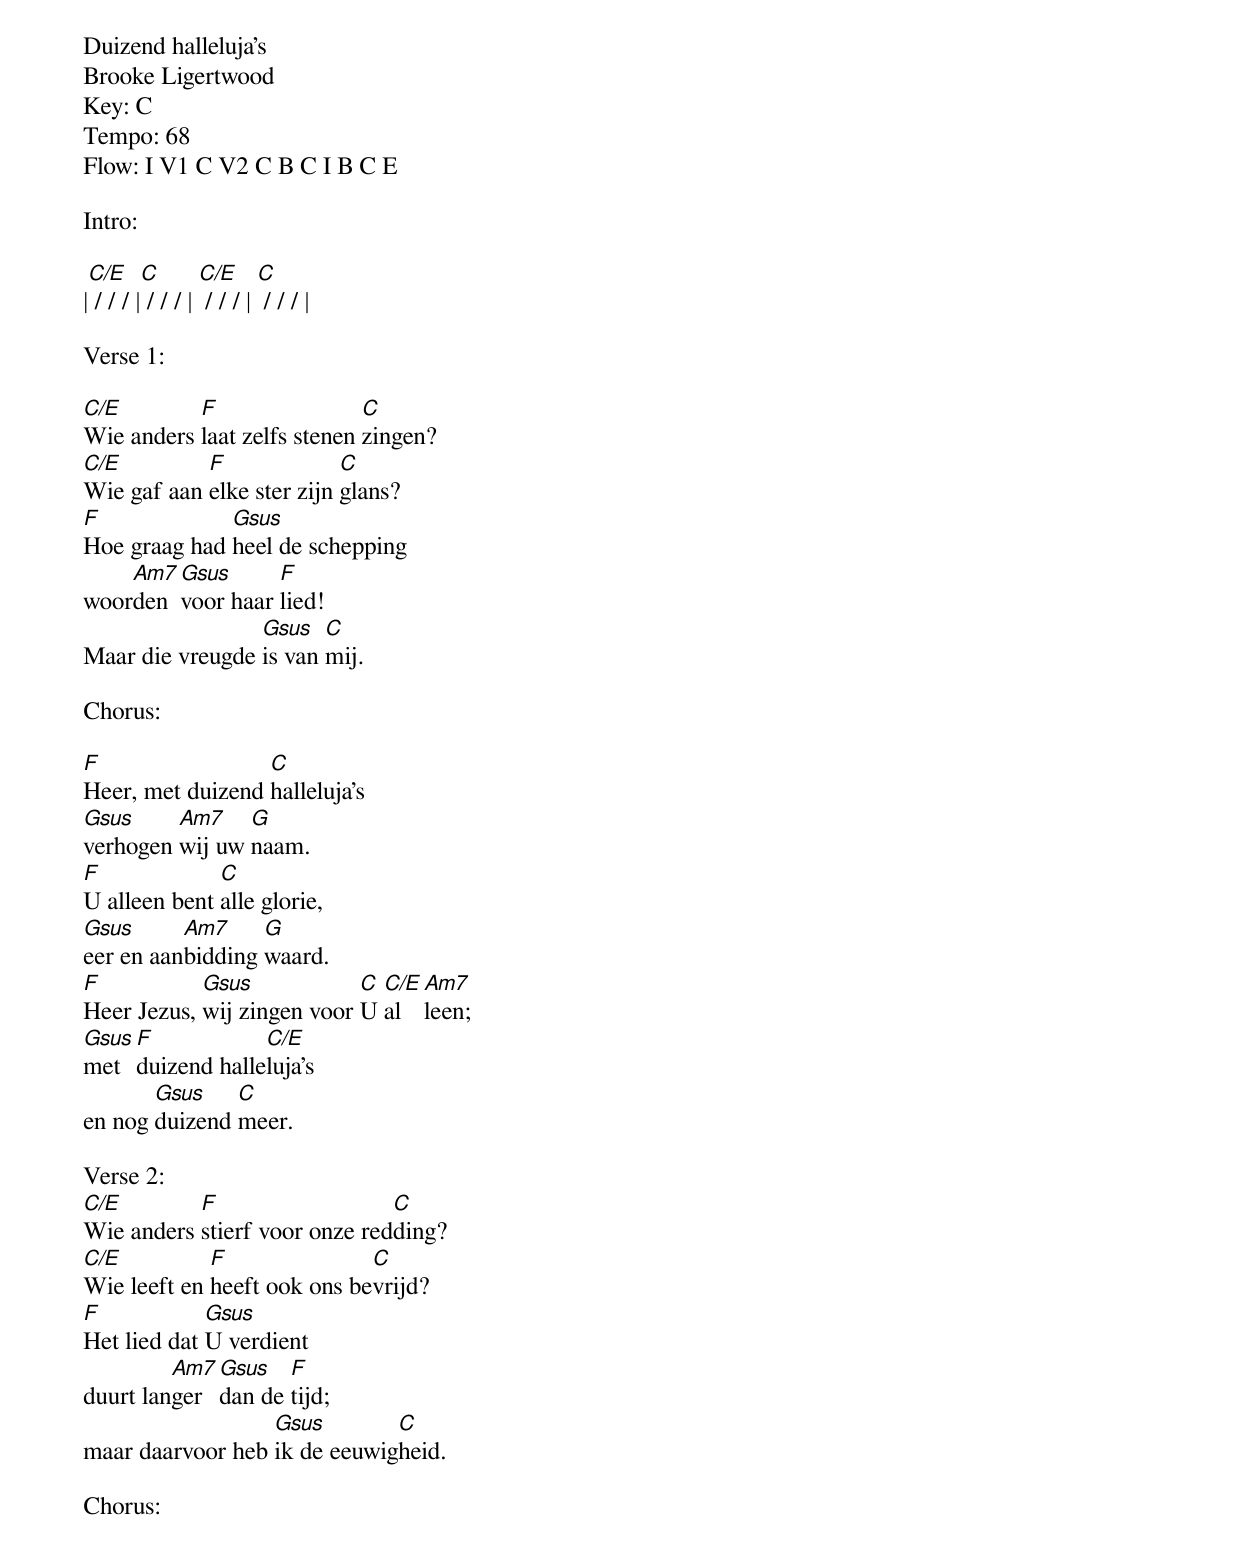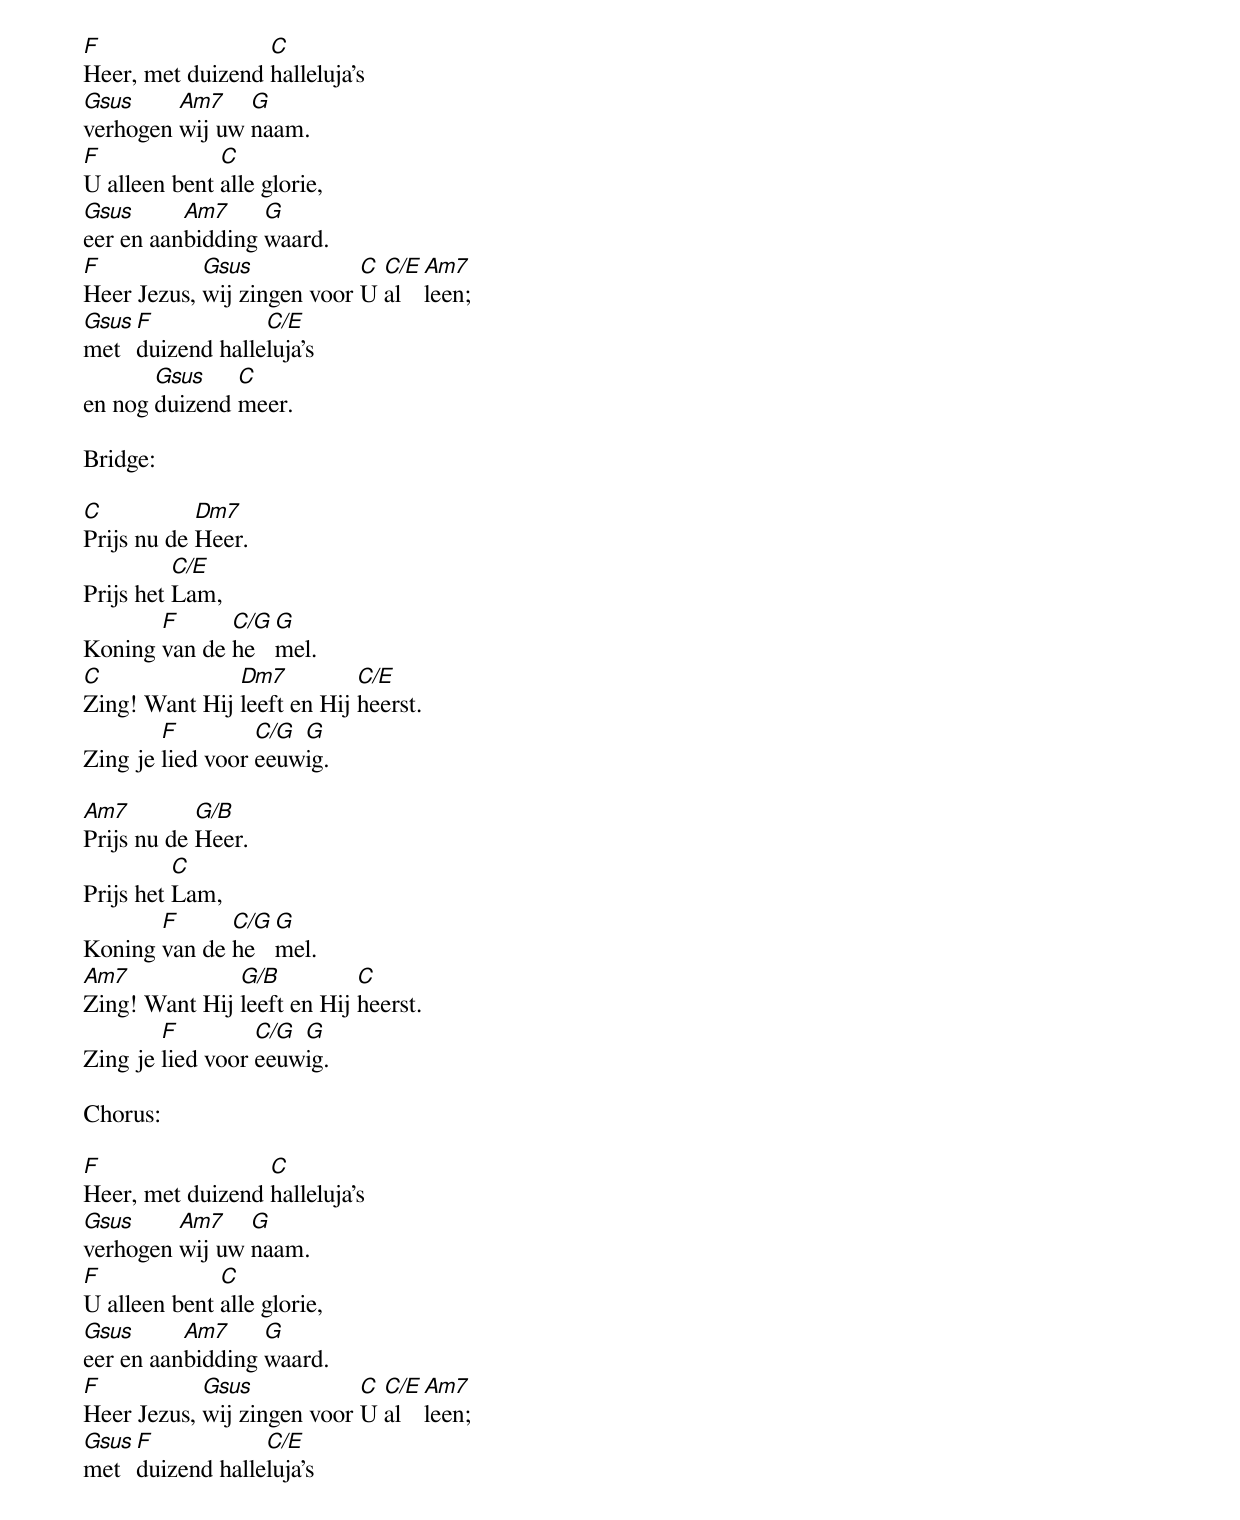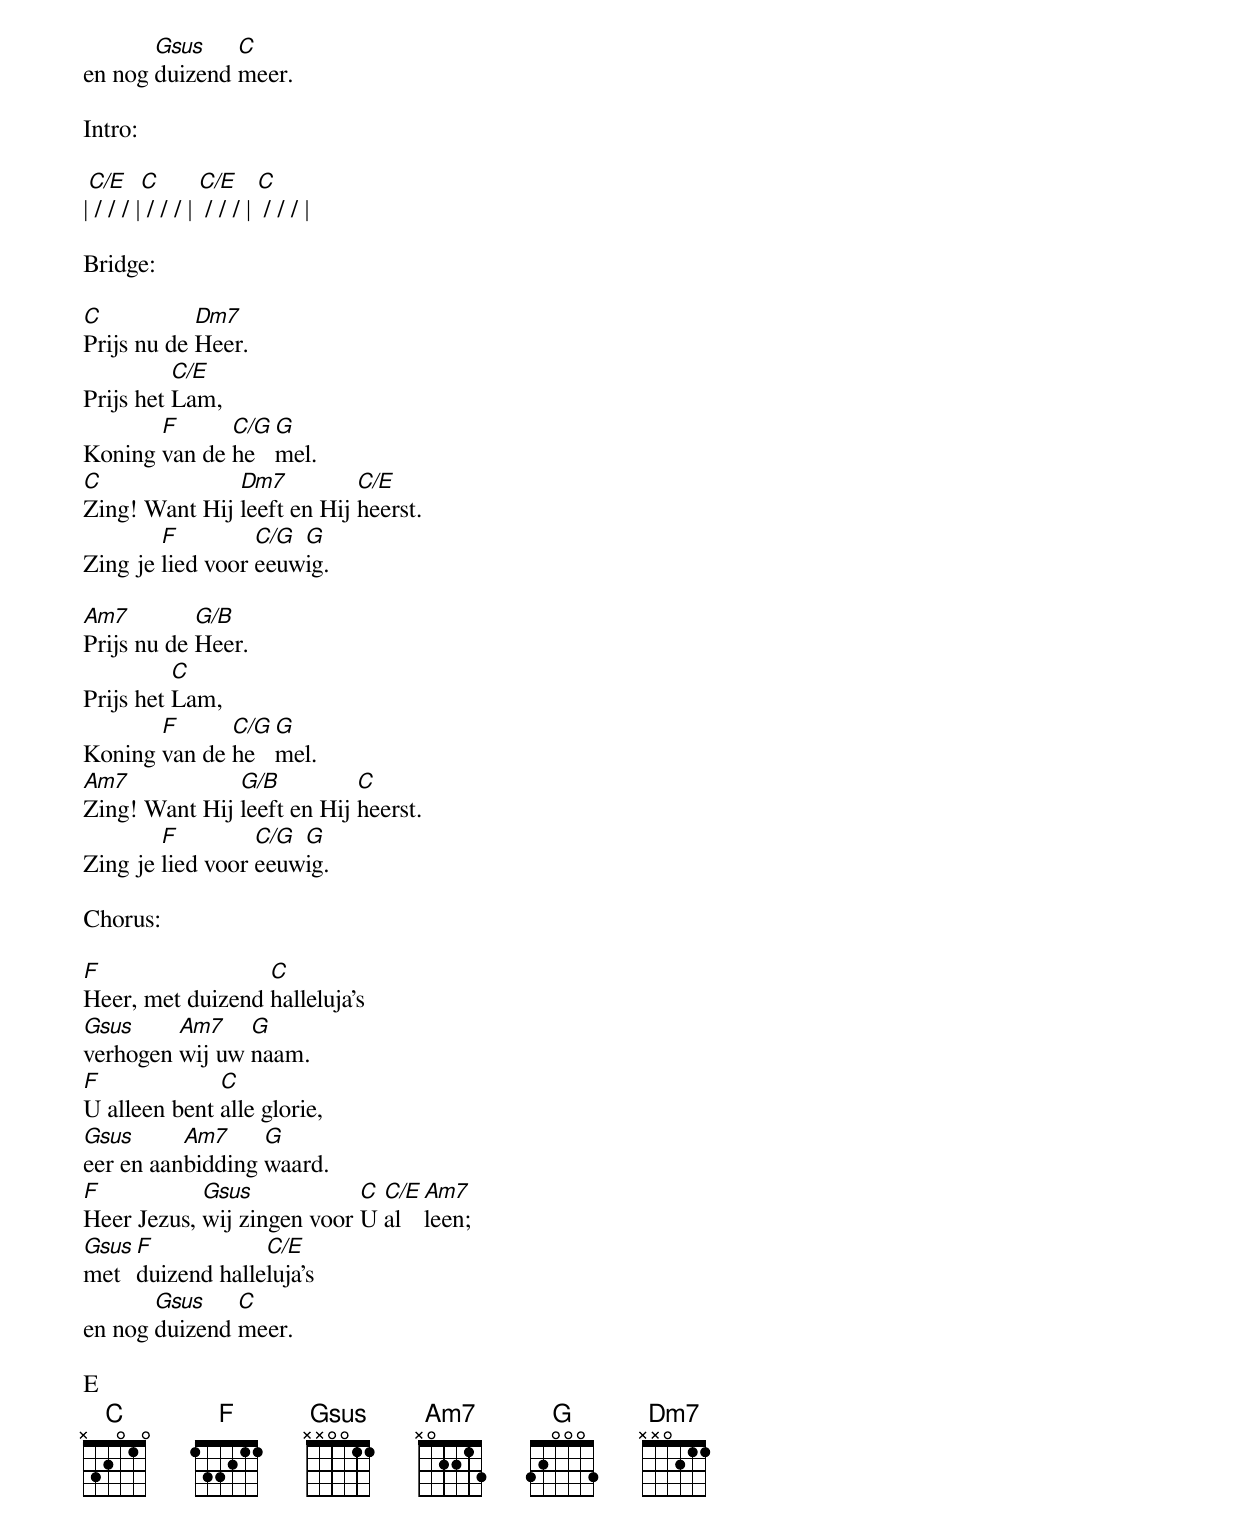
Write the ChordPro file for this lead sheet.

Duizend halleluja's
Brooke Ligertwood
Key: C
Tempo: 68
Flow: I V1 C V2 C B C I B C E

Intro:

|[C/E] / / / |[C] / / / | [C/E] / / / | [C] / / / |

Verse 1:

[C/E]Wie anders [F]laat zelfs stenen [C]zingen?
[C/E]Wie gaf aan [F]elke ster zijn [C]glans?
[F]Hoe graag had [Gsus]heel de schepping
woor[Am7]den [Gsus]voor haar [F]lied!
Maar die vreugde [Gsus]is van [C]mij.

Chorus:

[F]Heer, met duizend [C]halleluja’s
[Gsus]verhogen [Am7]wij uw [G]naam.
[F]U alleen bent [C]alle glorie,
[Gsus]eer en aan[Am7]bidding [G]waard.
[F]Heer Jezus, [Gsus]wij zingen voor [C]U [C/E]al[Am7]leen;
[Gsus]met [F]duizend halle[C/E]luja’s
en nog [Gsus]duizend [C]meer.

Verse 2:
[C/E]Wie anders [F]stierf voor onze red[C]ding?
[C/E]Wie leeft en [F]heeft ook ons be[C]vrijd?
[F]Het lied dat [Gsus]U verdient
duurt lan[Am7]ger [Gsus]dan de [F]tijd;
maar daarvoor heb [Gsus]ik de eeuwig[C]heid.

Chorus:

[F]Heer, met duizend [C]halleluja’s
[Gsus]verhogen [Am7]wij uw [G]naam.
[F]U alleen bent [C]alle glorie,
[Gsus]eer en aan[Am7]bidding [G]waard.
[F]Heer Jezus, [Gsus]wij zingen voor [C]U [C/E]al[Am7]leen;
[Gsus]met [F]duizend halle[C/E]luja’s
en nog [Gsus]duizend [C]meer.

Bridge:

[C]Prijs nu de [Dm7]Heer.
Prijs het [C/E]Lam,
Koning [F]van de [C/G]he[G]mel.
[C]Zing! Want Hij [Dm7]leeft en Hij [C/E]heerst.
Zing je [F]lied voor [C/G]eeuw[G]ig.

[Am7]Prijs nu de [G/B]Heer.
Prijs het [C]Lam,
Koning [F]van de [C/G]he[G]mel.
[Am7]Zing! Want Hij [G/B]leeft en Hij [C]heerst.
Zing je [F]lied voor [C/G]eeuw[G]ig.

Chorus:

[F]Heer, met duizend [C]halleluja’s
[Gsus]verhogen [Am7]wij uw [G]naam.
[F]U alleen bent [C]alle glorie,
[Gsus]eer en aan[Am7]bidding [G]waard.
[F]Heer Jezus, [Gsus]wij zingen voor [C]U [C/E]al[Am7]leen;
[Gsus]met [F]duizend halle[C/E]luja’s
en nog [Gsus]duizend [C]meer.

Intro:

|[C/E] / / / |[C] / / / | [C/E] / / / | [C] / / / |

Bridge:

[C]Prijs nu de [Dm7]Heer.
Prijs het [C/E]Lam,
Koning [F]van de [C/G]he[G]mel.
[C]Zing! Want Hij [Dm7]leeft en Hij [C/E]heerst.
Zing je [F]lied voor [C/G]eeuw[G]ig.

[Am7]Prijs nu de [G/B]Heer.
Prijs het [C]Lam,
Koning [F]van de [C/G]he[G]mel.
[Am7]Zing! Want Hij [G/B]leeft en Hij [C]heerst.
Zing je [F]lied voor [C/G]eeuw[G]ig.

Chorus:

[F]Heer, met duizend [C]halleluja’s
[Gsus]verhogen [Am7]wij uw [G]naam.
[F]U alleen bent [C]alle glorie,
[Gsus]eer en aan[Am7]bidding [G]waard.
[F]Heer Jezus, [Gsus]wij zingen voor [C]U [C/E]al[Am7]leen;
[Gsus]met [F]duizend halle[C/E]luja’s
en nog [Gsus]duizend [C]meer.

E
